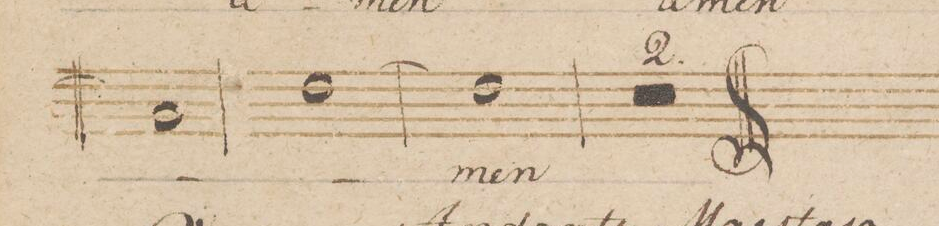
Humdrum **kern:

**kern	**text	**dynam
*I"Basso.	*	*
*clefF4	*	*
*k[b-]	*	*
*met(c)	*	*
*M4/4	*	*
1BB-]	.	.
=282	=282	=282
[1F	.	.
=283	=283	=283
1F]	-men	.
=284	=284	=284
0r	.	.
=285	=285	=285
==	==	==
*-	*-	*-
